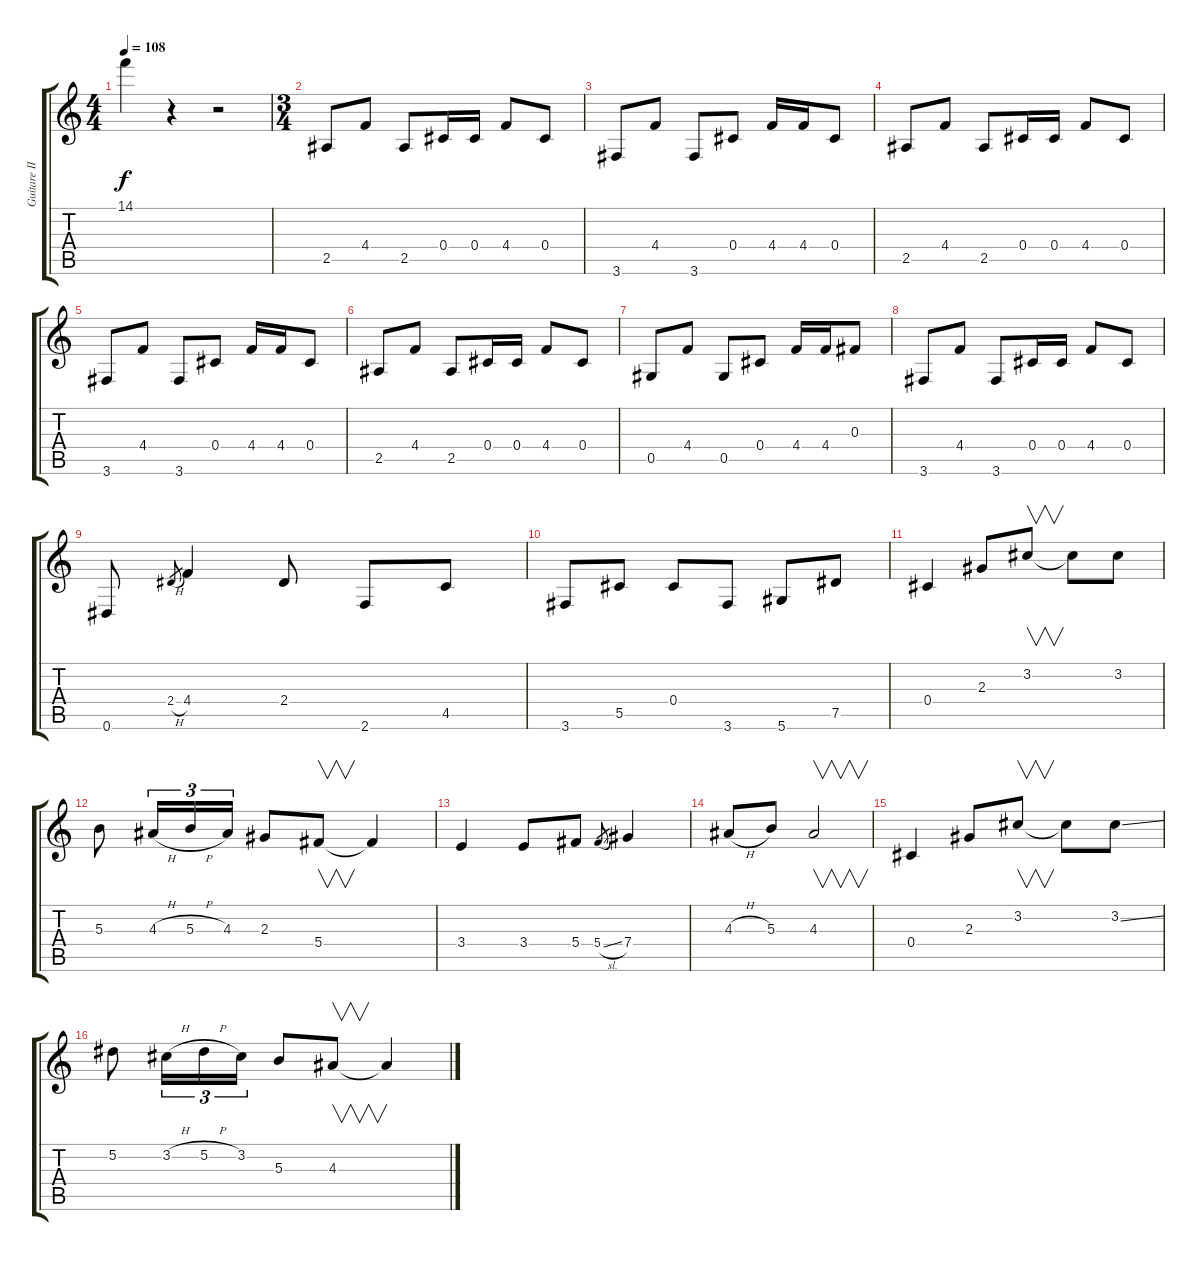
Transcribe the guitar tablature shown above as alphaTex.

\track ("Guitare III ( Kirk )" "Guitare II") {instrument electricguitarclean}
\staff {score tabs}
\tuning (Eb4 Bb3 Gb3 Db3 Ab2 Eb2) {hide}
\ts (4 4)
\tempo 108
\clef g2
\ks c
14.1{t}.4{dy f} r.4 r.2 |
\ts (3 4)
2.5.8 4.4.8 2.5.8 0.4.16 0.4.16 4.4.8 0.4.8 |
3.6.8 4.4.8 3.6.8 0.4.8 4.4.16 4.4.16 0.4.8 |
2.5.8 4.4.8 2.5.8 0.4.16 0.4.16 4.4.8 0.4.8 |
3.6.8 4.4.8 3.6.8 0.4.8 4.4.16 4.4.16 0.4.8 |
2.5.8 4.4.8 2.5.8 0.4.16 0.4.16 4.4.8 0.4.8 |
0.5.8 4.4.8 0.5.8 0.4.8 4.4.16 4.4.16 0.3.8 |
3.6.8 4.4.8 3.6.8 0.4.16 0.4.16 4.4.8 0.4.8 |
0.6.8 2.4{h}.8{gr} 4.4.4 2.4.8 2.6.8 4.5.8 |
3.6.8 5.5.8 0.4.8 3.6.8 5.6.8 7.5.8 |
0.4.4 2.3.8 3.2.8{v} 3.2{t}.8 3.2.8 |
5.3.8 4.3{h}.16{tu (3 2)} 5.3{h}.16{tu (3 2)} 4.3.16{tu (3 2)} 2.3.8 5.4.8{v} 5.4{t}.4 |
3.4.4 3.4.8 5.4.8 5.4{sl}.8{gr} 7.4.4 |
4.3{h}.8 5.3.8 4.3.2{v} |
0.4.4 2.3.8 3.2.8{v} 3.2{t}.8 3.2{ss}.8 |
5.2.8 3.2{h}.16{tu (3 2)} 5.2{h}.16{tu (3 2)} 3.2.16{tu (3 2)} 5.3.8 4.3.8{v} 4.3{t}.4
